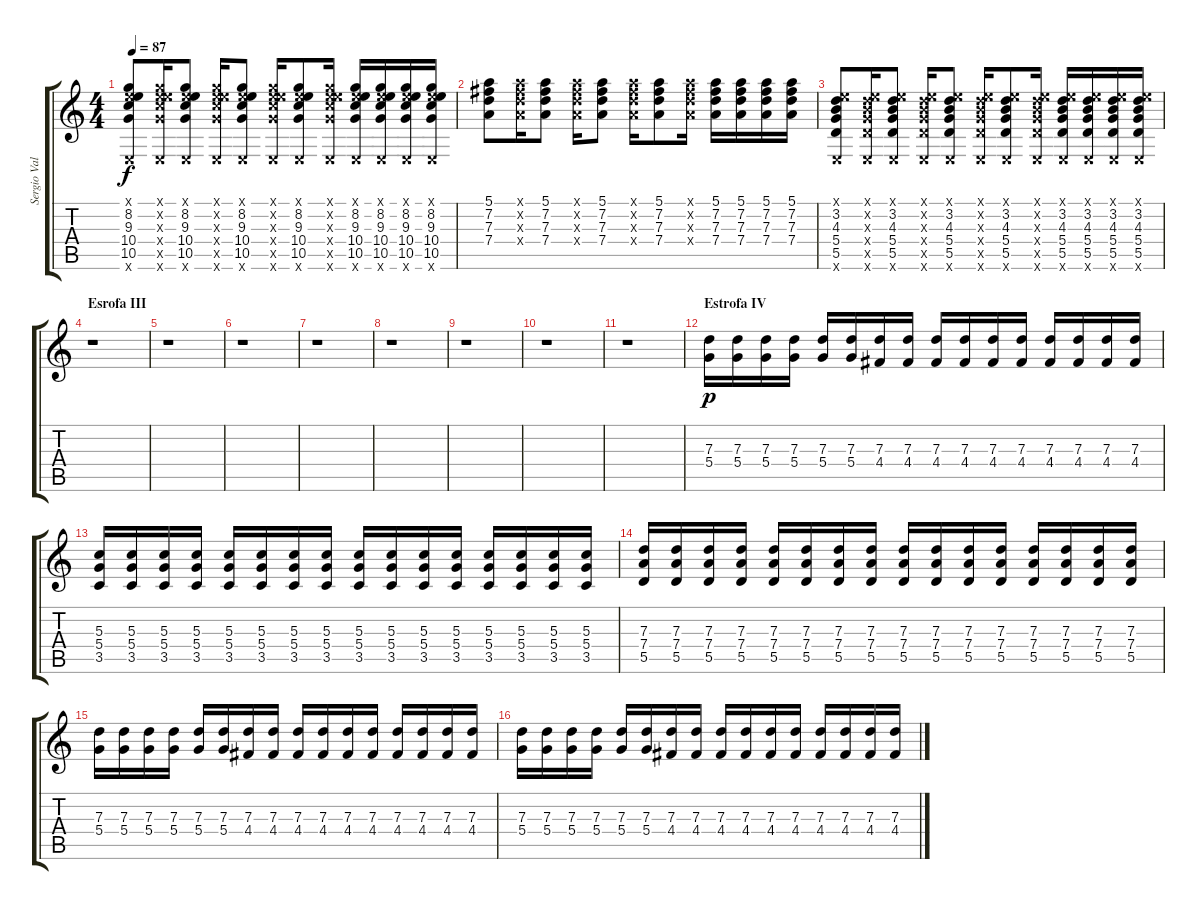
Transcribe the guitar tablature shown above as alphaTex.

\track ("Sergio Vallín (Ritmo)" "Sergio Val") {instrument electricguitarclean}
\staff {score tabs}
\tuning (E4 B3 G3 D3 A2 E2) {hide}
\ts (4 4)
\tempo 87
\clef g2
\ks c
(0.1{x} 8.2 9.3 10.4 10.5 0.6{x}).8{dy f} (0.1{x} 8.2{x} 9.3{x} 10.4{x} 10.5{x} 0.6{x}).16 (0.1{x} 8.2 9.3 10.4 10.5 0.6{x}).8 (0.1{x} 8.2{x} 9.3{x} 10.4{x} 10.5{x} 0.6{x}).16 (0.1{x} 8.2 9.3 10.4 10.5 0.6{x}).8 (0.1{x} 8.2{x} 9.3{x} 10.4{x} 10.5{x} 0.6{x}).16 (0.1{x} 8.2 9.3 10.4 10.5 0.6{x}).8 (0.1{x} 8.2{x} 9.3{x} 10.4{x} 10.5{x} 0.6{x}).16 (0.1{x} 8.2 9.3 10.4 10.5 0.6{x}).16 (0.1{x} 8.2 9.3 10.4 10.5 0.6{x}).16 (0.1{x} 8.2 9.3 10.4 10.5 0.6{x}).16 (0.1{x} 8.2 9.3 10.4 10.5 0.6{x}).16 |
(5.1 7.2 7.3 7.4).8 (5.1{x} 7.2{x} 7.3{x} 7.4{x}).16 (5.1 7.2 7.3 7.4).8 (5.1{x} 7.2{x} 7.3{x} 7.4{x}).16 (5.1 7.2 7.3 7.4).8 (5.1{x} 7.2{x} 7.3{x} 7.4{x}).16 (5.1 7.2 7.3 7.4).8 (5.1{x} 7.2{x} 7.3{x} 7.4{x}).16 (5.1 7.2 7.3 7.4).16 (5.1 7.2 7.3 7.4).16 (5.1 7.2 7.3 7.4).16 (5.1 7.2 7.3 7.4).16 |
(0.1{x} 3.2 4.3 5.4 5.5 0.6{x}).8 (0.1{x} 3.2{x} 4.3{x} 5.4{x} 5.5{x} 0.6{x}).16 (0.1{x} 3.2 4.3 5.4 5.5 0.6{x}).8 (0.1{x} 3.2{x} 4.3{x} 5.4{x} 5.5{x} 0.6{x}).16 (0.1{x} 3.2 4.3 5.4 5.5 0.6{x}).8 (0.1{x} 3.2{x} 4.3{x} 5.4{x} 5.5{x} 0.6{x}).16 (0.1{x} 3.2 4.3 5.4 5.5 0.6{x}).8 (0.1{x} 3.2{x} 4.3{x} 5.4{x} 5.5{x} 0.6{x}).16 (0.1{x} 3.2 4.3 5.4 5.5 0.6{x}).16 (0.1{x} 3.2 4.3 5.4 5.5 0.6{x}).16 (0.1{x} 3.2 4.3 5.4 5.5 0.6{x}).16 (0.1{x} 3.2 4.3 5.4 5.5 0.6{x}).16 |
\section ("" "Esrofa III")
r.1 |
r.1 |
r.1 |
r.1 |
r.1 |
r.1 |
r.1 |
r.1 |
\section ("" "Estrofa IV")
(7.3 5.4).16{dy p} (7.3 5.4).16 (7.3 5.4).16 (7.3 5.4).16 (7.3 5.4).16 (7.3 5.4).16 (7.3 4.4).16 (7.3 4.4).16 (7.3 4.4).16 (7.3 4.4).16 (7.3 4.4).16 (7.3 4.4).16 (7.3 4.4).16 (7.3 4.4).16 (7.3 4.4).16 (7.3 4.4).16 |
(5.3 5.4 3.5).16 (5.3 5.4 3.5).16 (5.3 5.4 3.5).16 (5.3 5.4 3.5).16 (5.3 5.4 3.5).16 (5.3 5.4 3.5).16 (5.3 5.4 3.5).16 (5.3 5.4 3.5).16 (5.3 5.4 3.5).16 (5.3 5.4 3.5).16 (5.3 5.4 3.5).16 (5.3 5.4 3.5).16 (5.3 5.4 3.5).16 (5.3 5.4 3.5).16 (5.3 5.4 3.5).16 (5.3 5.4 3.5).16 |
(7.3 7.4 5.5).16 (7.3 7.4 5.5).16 (7.3 7.4 5.5).16 (7.3 7.4 5.5).16 (7.3 7.4 5.5).16 (7.3 7.4 5.5).16 (7.3 7.4 5.5).16 (7.3 7.4 5.5).16 (7.3 7.4 5.5).16 (7.3 7.4 5.5).16 (7.3 7.4 5.5).16 (7.3 7.4 5.5).16 (7.3 7.4 5.5).16 (7.3 7.4 5.5).16 (7.3 7.4 5.5).16 (7.3 7.4 5.5).16 |
(7.3 5.4).16 (7.3 5.4).16 (7.3 5.4).16 (7.3 5.4).16 (7.3 5.4).16 (7.3 5.4).16 (7.3 4.4).16 (7.3 4.4).16 (7.3 4.4).16 (7.3 4.4).16 (7.3 4.4).16 (7.3 4.4).16 (7.3 4.4).16 (7.3 4.4).16 (7.3 4.4).16 (7.3 4.4).16 |
(7.3 5.4).16 (7.3 5.4).16 (7.3 5.4).16 (7.3 5.4).16 (7.3 5.4).16 (7.3 5.4).16 (7.3 4.4).16 (7.3 4.4).16 (7.3 4.4).16 (7.3 4.4).16 (7.3 4.4).16 (7.3 4.4).16 (7.3 4.4).16 (7.3 4.4).16 (7.3 4.4).16 (7.3 4.4).16
